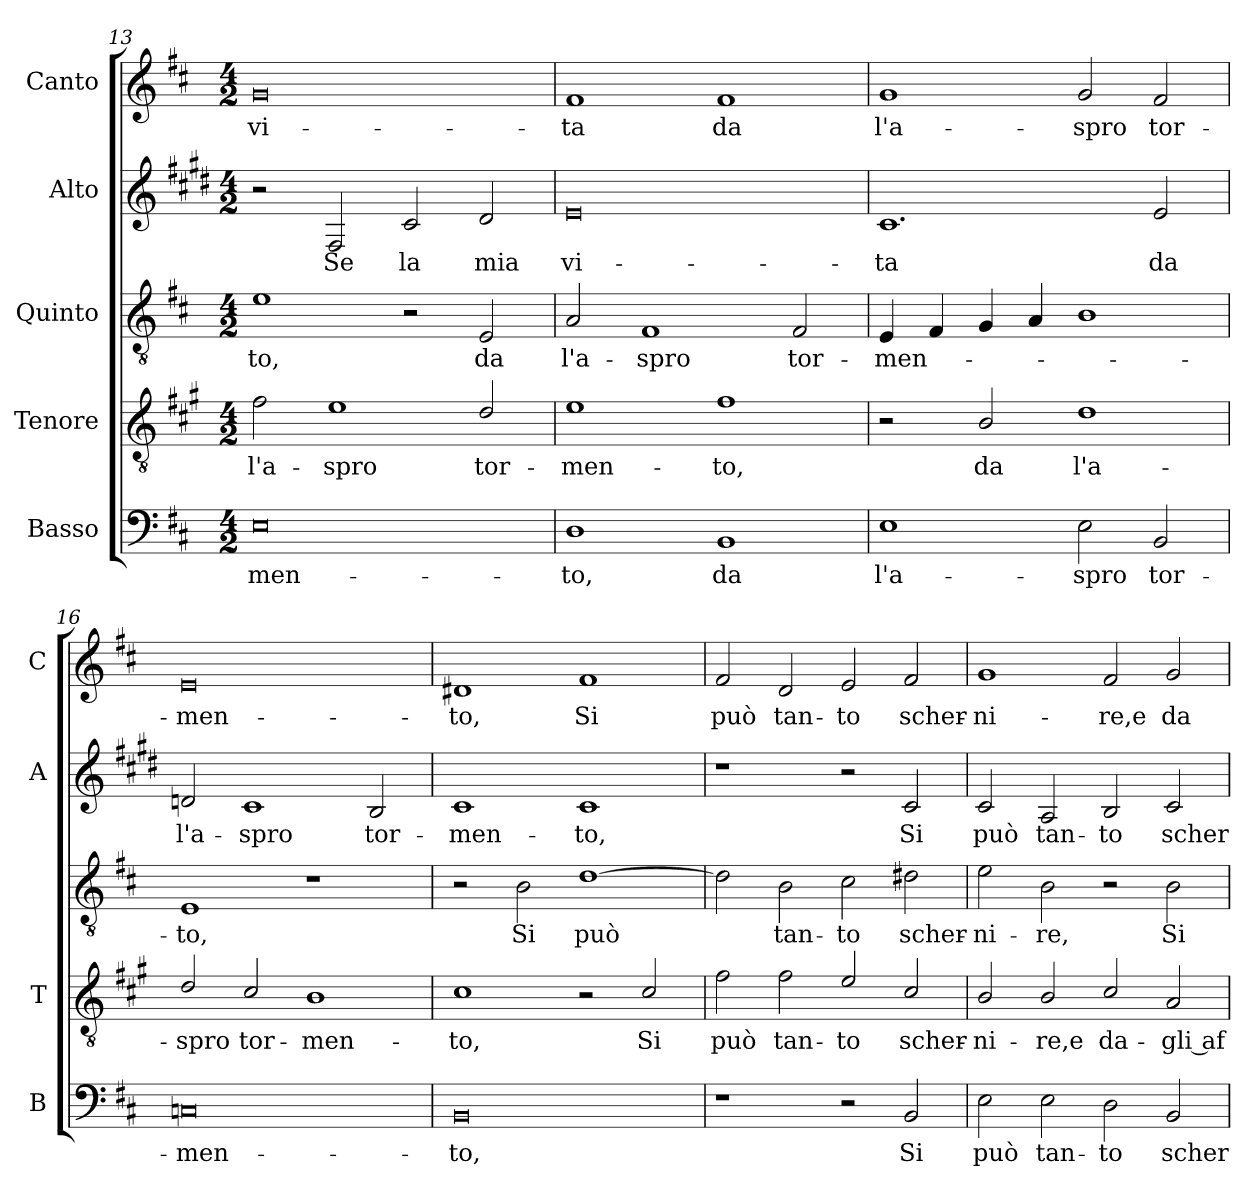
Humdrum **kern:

**kern	**text	**kern	**text	**kern	**text	**kern	**text	**kern	**text
*part5	*part5	*part4	*part4	*part3	*part3	*part2	*part2	*part1	*part1
*staff5	*staff5	*staff4	*staff4	*staff3	*staff3	*staff2	*staff2	*staff1	*staff1
*I"Basso	*	*I"Tenore	*	*I"Quinto	*	*I"Alto	*	*I"Canto	*
*I'B	*	*I'T	*	*	*	*I'A	*	*I'C	*
*clefF4	*	*clefGv2	*	*clefGv2	*	*clefG2	*	*clefG2	*
*	*	*ITrd4c7	*	*	*	*ITrd1c2	*	*	*
*k[f#c#]	*	*k[f#c#]	*	*k[f#c#]	*	*k[f#c#]	*	*k[f#c#]	*
*D:	*	*D:	*	*D:	*	*D:	*	*D:	*
*M4/2	*	*M4/2	*	*M4/2	*	*M4/2	*	*M4/2	*
=13	=13	=13	=13	=13	=13	=13	=13	=13	=13
!	!LO:LY:b	!	!LO:LY:b	!	!LO:LY:b	!	!	!	!LO:LY:b
0E	-men-	2B\	l'a-	1e	-to,	2r	.	0g	vi-
!	!	!	!LO:LY:b	!	!	!	!LO:LY:b	!	!
.	.	1A	-spro	.	.	2E/	Se	.	.
!	!	!	!	!	!	!	!LO:LY:b	!	!
.	.	.	.	2r	.	2B/	la	.	.
!	!	!	!LO:LY:b	!	!LO:LY:b	!	!LO:LY:b	!	!
.	.	2G/	tor-	2E/	da	2c#/	mia	.	.
=14	=14	=14	=14	=14	=14	=14	=14	=14	=14
!	!LO:LY:b	!	!LO:LY:b	!	!LO:LY:b	!	!LO:LY:b	!	!LO:LY:b
1D	-to,	1A	-men-	2A/	l'a-	0d	vi-	1f#	-ta
!	!	!	!	!	!LO:LY:b	!	!	!	!
.	.	.	.	1F#	-spro	.	.	.	.
!	!LO:LY:b	!	!LO:LY:b	!	!	!	!	!	!LO:LY:b
1BB	da	1B	-to,	.	.	.	.	1f#	da
!	!	!	!	!	!LO:LY:b	!	!	!	!
.	.	.	.	2F#/	tor-	.	.	.	.
!!LO:PB:g=z
=15	=15	=15	=15	=15	=15	=15	=15	=15	=15
!	!LO:LY:b	!	!	!	!LO:LY:b	!	!LO:LY:b	!	!LO:LY:b
1E	l'a-	2r	.	4E/	-men-	1.B	-ta	1g	l'a-
.	.	.	.	4F#/	.	.	.	.	.
!	!	!	!LO:LY:b	!	!	!	!	!	!
.	.	2E/	da	4G/	.	.	.	.	.
.	.	.	.	4A/	.	.	.	.	.
!	!LO:LY:b	!	!LO:LY:b	!	!	!	!	!	!LO:LY:b
2E\	-spro	1G	l'a-	1B	.	.	.	2g/	-spro
!	!LO:LY:b	!	!	!	!	!	!LO:LY:b	!	!LO:LY:b
2BB/	tor-	.	.	.	.	2d/	da	2f#/	tor-
=16	=16	=16	=16	=16	=16	=16	=16	=16	=16
!	!LO:LY:b	!	!LO:LY:b	!	!LO:LY:b	!	!LO:LY:b	!	!LO:LY:b
0Cn	-men-	2G/	-spro	1E	-to,	2cn/	l'a-	0e	-men-
!	!	!	!LO:LY:b	!	!	!	!LO:LY:b	!	!
.	.	2F#/	tor-	.	.	1B	-spro	.	.
!	!	!	!LO:LY:b	!	!	!	!	!	!
.	.	1E	-men-	1r	.	.	.	.	.
!	!	!	!	!	!	!	!LO:LY:b	!	!
.	.	.	.	.	.	2A/	tor-	.	.
=17	=17	=17	=17	=17	=17	=17	=17	=17	=17
!	!LO:LY:b	!	!LO:LY:b	!	!	!	!LO:LY:b	!	!LO:LY:b
0BB	-to,	1F#	-to,	2r	.	1B	-men-	1d#X	-to,
!	!	!	!	!	!LO:LY:b	!	!	!	!
.	.	.	.	2B\	Si	.	.	.	.
!	!	!	!	!	!LO:LY:b	!	!LO:LY:b	!	!LO:LY:b
.	.	2r	.	[1d	può	1B	-to,	1f#	Si
!	!	!	!LO:LY:b	!	!	!	!	!	!
.	.	2F#/	Si	.	.	.	.	.	.
=18	=18	=18	=18	=18	=18	=18	=18	=18	=18
!	!	!	!LO:LY:b	!	!	!	!	!	!LO:LY:b
1r	.	2B\	può	2d\]	.	1r	.	2f#/	può
!	!	!	!LO:LY:b	!	!LO:LY:b	!	!	!	!LO:LY:b
.	.	2B\	tan-	2B\	tan-	.	.	2d/	tan-
!	!	!	!LO:LY:b	!	!LO:LY:b	!	!	!	!LO:LY:b
2r	.	2A/	-to	2c#\	-to	2r	.	2e/	-to
!	!LO:LY:b	!	!LO:LY:b	!	!LO:LY:b	!	!LO:LY:b	!	!LO:LY:b
2BB/	Si	2F#/	scher-	2d#X\	scher-	2B/	Si	2f#/	scher-
!!LO:LB:g=z
=19	=19	=19	=19	=19	=19	=19	=19	=19	=19
!	!LO:LY:b	!	!LO:LY:b	!	!LO:LY:b	!	!LO:LY:b	!	!LO:LY:b
2E\	può	2E/	-ni-	2e\	-ni-	2B/	può	1g	-ni-
!	!LO:LY:b	!	!LO:LY:b	!	!LO:LY:b	!	!LO:LY:b	!	!
2E\	tan-	2E/	-re,e	2B\	-re,	2G/	tan-	.	.
!	!LO:LY:b	!	!LO:LY:b	!	!	!	!LO:LY:b	!	!LO:LY:b
2D\	-to	2F#/	da-	2r	.	2A/	-to	2f#/	-re,e
!	!LO:LY:b	!	!LO:LY:b	!	!LO:LY:b	!	!LO:LY:b	!	!LO:LY:b
2BB/	scher-	2D/	-gli af-	2B\	Si	2B/	scher-	2g/	da-
=	=	=	=	=	=	=	=	=	=
*-	*-	*-	*-	*-	*-	*-	*-	*-	*-
